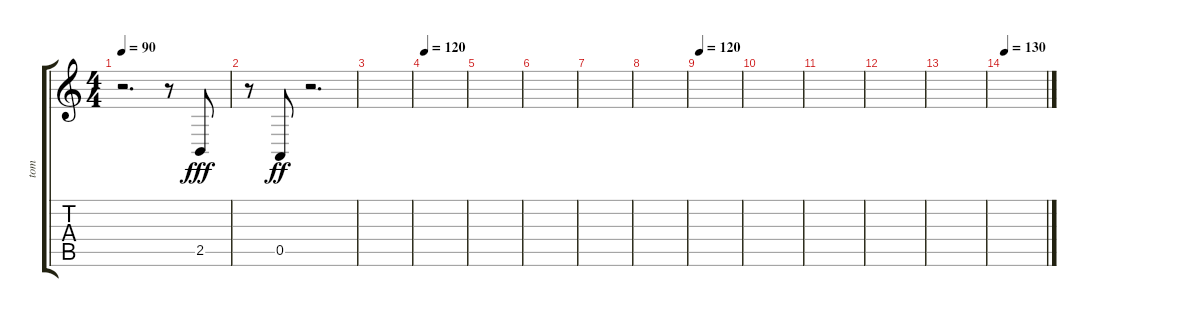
\track ("tom" "tom") {instrument melodictom}
\staff {score tabs}
\tuning (E4 B3 G3 D3 A2 E2) {hide}
\ts (4 4)
\tempo 90
\clef g2
\ks c
r.2{d dy f} r.8 2.5.8{dy fff} |
r.8 0.5.8{dy ff} r.2{d} |
|
\tempo 120
|
|
|
|
|
\tempo 120
|
|
|
|
|
\tempo 130
